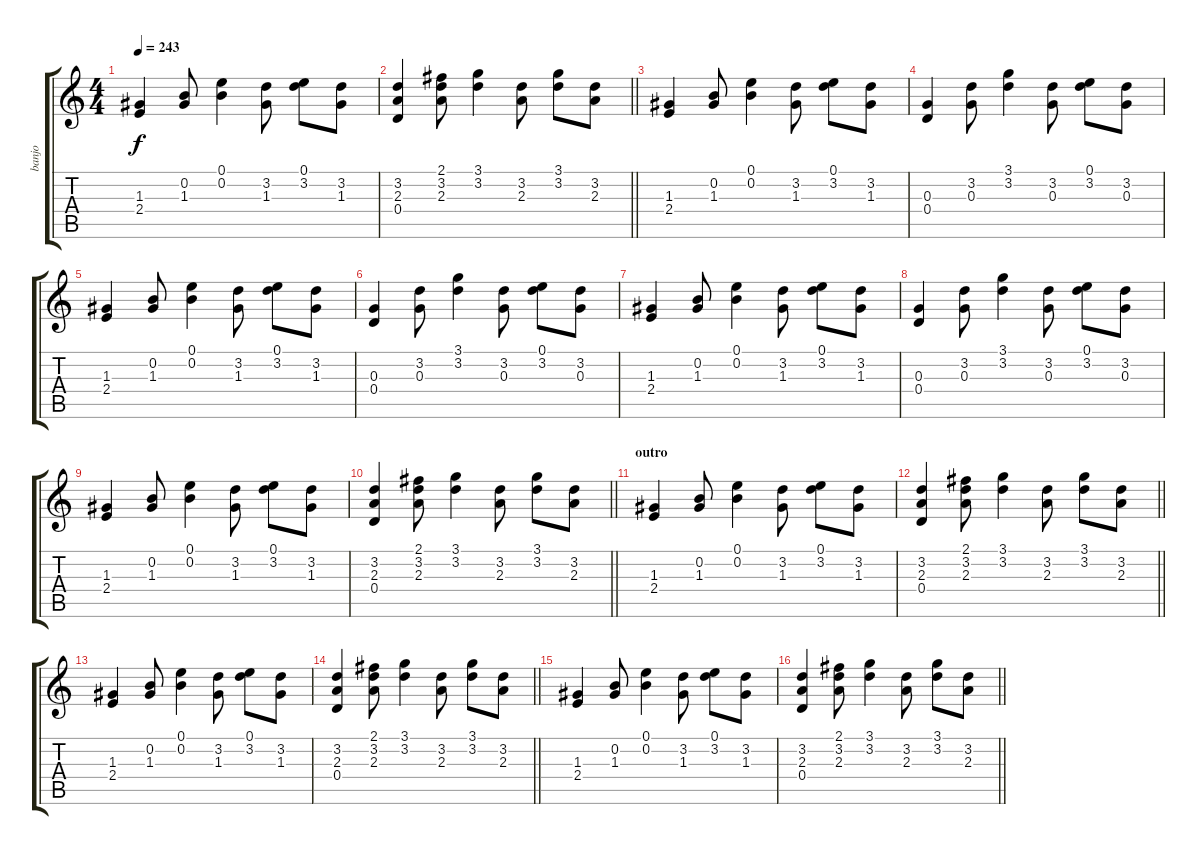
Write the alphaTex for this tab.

\track ("banjo" "banjo") {instrument banjo}
\staff {score tabs}
\tuning (E4 B3 G3 D3 A2 E2) {hide}
\displaytranspose 12
\ts (4 4)
\tempo 243
\clef g2
\ks c
(1.3 2.4).4{dy f} (0.2 1.3).8 (0.1 0.2).4 (3.2 1.3).8 (0.1 3.2).8 (3.2 1.3).8 |
\barLineRight lightlight
(3.2 2.3 0.4).4 (2.1 3.2 2.3).8 (3.1 3.2).4 (3.2 2.3).8 (3.1 3.2).8 (3.2 2.3).8 |
(1.3 2.4).4 (0.2 1.3).8 (0.1 0.2).4 (3.2 1.3).8 (0.1 3.2).8 (3.2 1.3).8 |
(0.3 0.4).4 (3.2 0.3).8 (3.1 3.2).4 (3.2 0.3).8 (0.1 3.2).8 (3.2 0.3).8 |
(1.3 2.4).4 (0.2 1.3).8 (0.1 0.2).4 (3.2 1.3).8 (0.1 3.2).8 (3.2 1.3).8 |
(0.3 0.4).4 (3.2 0.3).8 (3.1 3.2).4 (3.2 0.3).8 (0.1 3.2).8 (3.2 0.3).8 |
(1.3 2.4).4 (0.2 1.3).8 (0.1 0.2).4 (3.2 1.3).8 (0.1 3.2).8 (3.2 1.3).8 |
(0.3 0.4).4 (3.2 0.3).8 (3.1 3.2).4 (3.2 0.3).8 (0.1 3.2).8 (3.2 0.3).8 |
(1.3 2.4).4 (0.2 1.3).8 (0.1 0.2).4 (3.2 1.3).8 (0.1 3.2).8 (3.2 1.3).8 |
\barLineRight lightlight
(3.2 2.3 0.4).4 (2.1 3.2 2.3).8 (3.1 3.2).4 (3.2 2.3).8 (3.1 3.2).8 (3.2 2.3).8 |
\section ("" "outro")
(1.3 2.4).4 (0.2 1.3).8 (0.1 0.2).4 (3.2 1.3).8 (0.1 3.2).8 (3.2 1.3).8 |
\barLineRight lightlight
(3.2 2.3 0.4).4 (2.1 3.2 2.3).8 (3.1 3.2).4 (3.2 2.3).8 (3.1 3.2).8 (3.2 2.3).8 |
(1.3 2.4).4 (0.2 1.3).8 (0.1 0.2).4 (3.2 1.3).8 (0.1 3.2).8 (3.2 1.3).8 |
\barLineRight lightlight
(3.2 2.3 0.4).4 (2.1 3.2 2.3).8 (3.1 3.2).4 (3.2 2.3).8 (3.1 3.2).8 (3.2 2.3).8 |
(1.3 2.4).4 (0.2 1.3).8 (0.1 0.2).4 (3.2 1.3).8 (0.1 3.2).8 (3.2 1.3).8 |
\barLineRight lightlight
(3.2 2.3 0.4).4 (2.1 3.2 2.3).8 (3.1 3.2).4 (3.2 2.3).8 (3.1 3.2).8 (3.2 2.3).8
